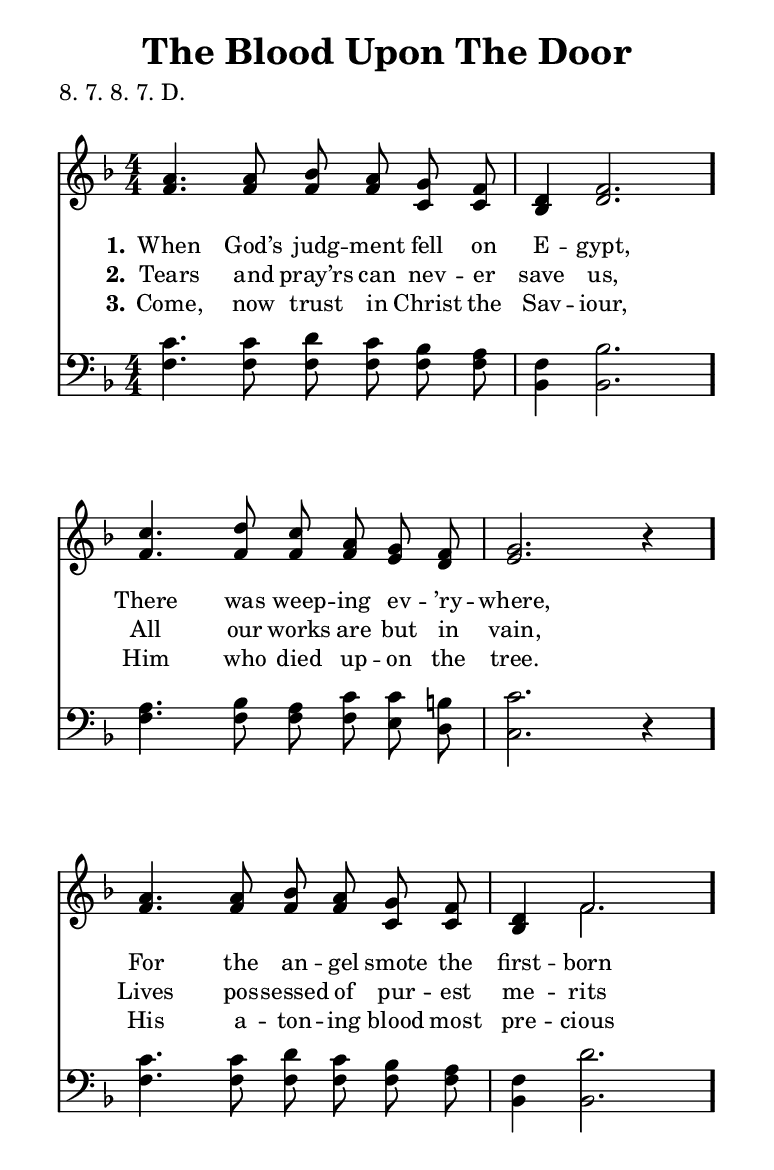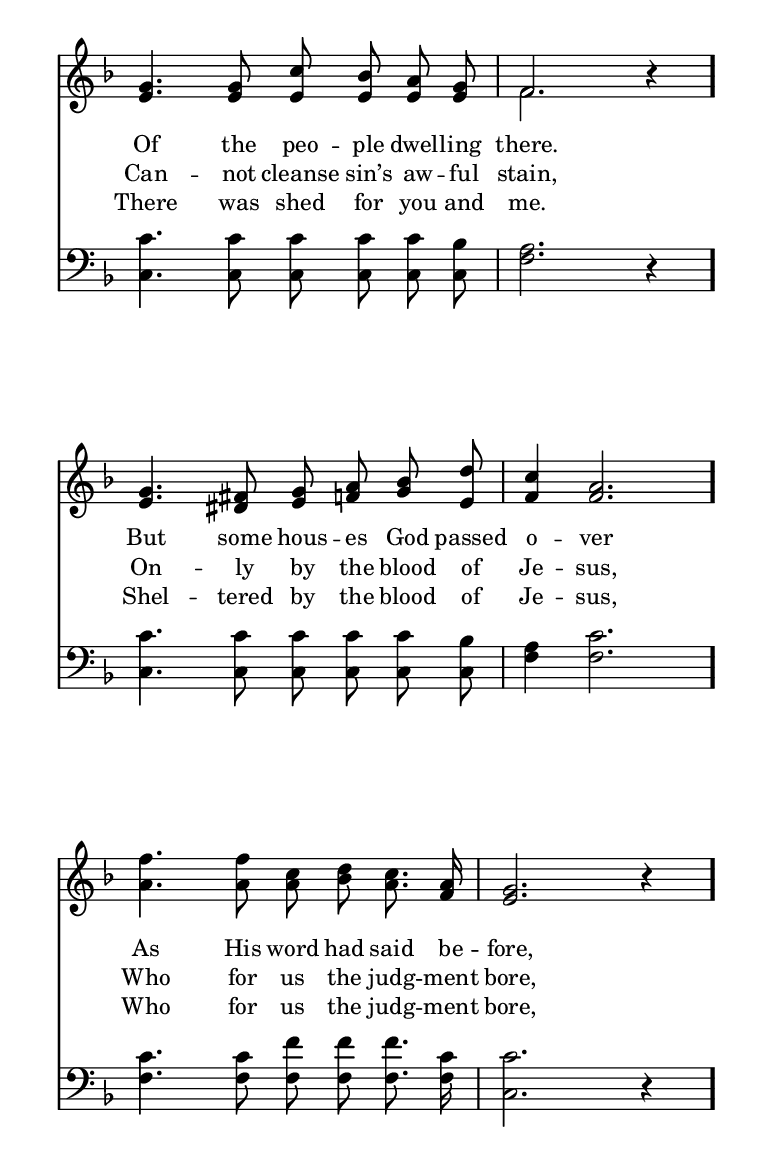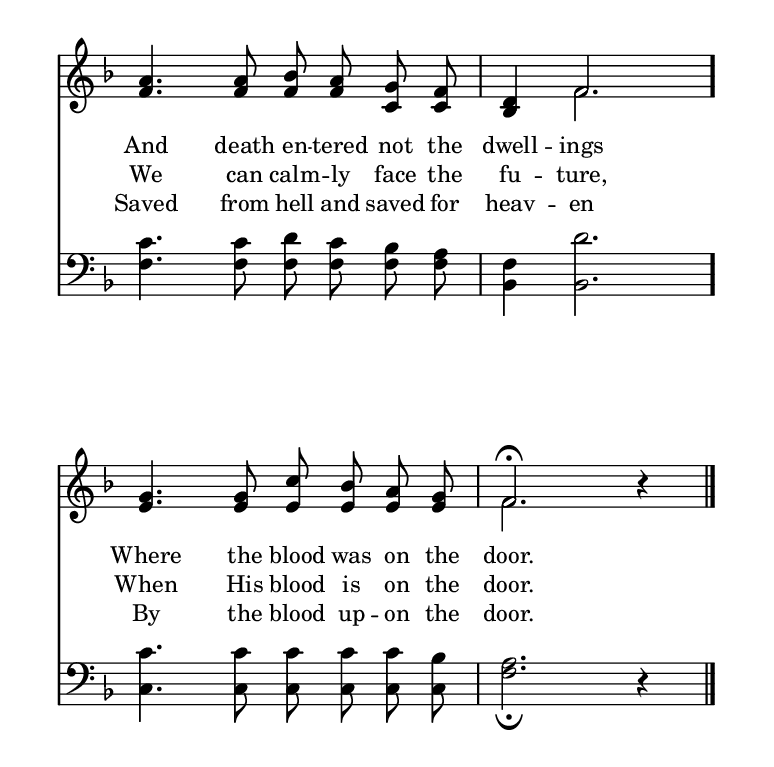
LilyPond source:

\include "common/global.ily"
\paper {
  \include "common/paper.ily"
}

\header{
  %gospel
  hymnnumber = "119"
  title = "The Blood Upon The Door"
  tunename = "Otter Lake"
  meter = "8. 7. 8. 7. D."
  poet = ""
  composer = ""
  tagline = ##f
}

% for fermata in MIDI
ta = { \tempo 4=80 }
tb = { \tempo 4=40 }

patternAA = { c4. c8 c8 c8 c8 c8 | c4 c2. }
patternAB = { c4. c8 c8 c8 c8 c8 | c2. c4 }
patternAC = { c4. c8 c8 c8 c8. c16 | c2. c4 }
patternAD = { c4. c8 c8 c8 c8 c8 | \ta c2. \tb c4 }

global = {
  \include "common/overrides.ily"
  \override Staff.TimeSignature.style = #'numbered
  \time 4/4
  \override Score.MetronomeMark.transparent = ##t % hide all fermata changes too
  \ta
  \key f \major
  \autoBeamOff
}

notesSoprano = {
\global
\relative c'' {

  \changePitch \patternAA { a a bes a g f | d f }
  \changePitch \patternAB { c' d c a g f | g r }
  \changePitch \patternAA { a a bes a g f | d f }
  \changePitch \patternAB { g g c bes a g | f r }

  \changePitch \patternAA { g fis g a bes d | c a }
  \changePitch \patternAC { f' f c d c a | g r }
  \changePitch \patternAA { a a bes a g f | d f }
  \changePitch \patternAD { g g c bes a g | f \fermata r }

  \bar "|."

}
}

notesAlto = {
\global
\relative e' {

  \changePitch \patternAA { f f f f c c | bes d }
  \changePitch \patternAB { f f f f e d | e r }
  \changePitch \patternAA { f f f f c c | bes f' }
  \changePitch \patternAB { e e e e e e | f r }

  \changePitch \patternAA { e dis e f g e | f f }
  \changePitch \patternAC { a a a bes a f | e r }
  \changePitch \patternAA { f f f f c c | bes f' }
  \changePitch \patternAD { e e e e e e | f r }

}
}

notesTenor = {
\global
\relative a {

  \changePitch \patternAA { c c d c bes a | f bes }
  \changePitch \patternAB { a bes a c c b! | c r }
  \changePitch \patternAA { c c d c bes a | f d' }
  \changePitch \patternAB { c c c c c bes | a r }

  \changePitch \patternAA { c c c c c bes | a c }
  \changePitch \patternAC { c c f f f c | c r }
  \changePitch \patternAA { c c d c bes a | f d' }
  \changePitch \patternAD { c c c c c bes | a r }

}
}

notesBass = {
\global
\relative f {

  \changePitch \patternAA { f f f f f f | bes, bes }
  \changePitch \patternAB { f' f f f e d | c r }
  \changePitch \patternAA { f f f f f f | bes, bes }
  \changePitch \patternAB { c c c c c c | f r }

  \changePitch \patternAA { c c c c c c | f f }
  \changePitch \patternAC { f f f f f f | c r }
  \changePitch \patternAA { f f f f f f | bes, bes }
  \changePitch \patternAD { c c c c c c | f_\fermata r }

}
}

wordsA = \lyricmode {
\set stanza = "1."

When God’s judg -- ment fell on E -- gypt, \bar "."
There was weep -- ing ev -- ’ry -- where, \bar "."
For the an -- gel smote the first -- born \bar "."
Of the peo -- ple dwell -- ing there. \bar "."
But some hous -- es God passed o -- ver \bar "."
As His word had said be -- fore, \bar "."
And death en -- tered not the dwell -- ings \bar "."
Where the blood was on the door. \bar "."

}

wordsB = \lyricmode {
\set stanza = "2."

Tears and pray’rs can nev -- er save us,
All our works are but in vain,
Lives pos -- sessed of pur -- est me -- rits
Can -- not cleanse sin’s aw -- ful stain,
On -- ly by the blood of Je -- sus,
Who for us the judg -- ment bore,
We can calm -- ly face the fu -- ture,
When His blood is on the door.

}

wordsC = \lyricmode {
\set stanza = "3."

Come, now trust in Christ the Sav -- iour,
Him who died up -- on the tree.
His a -- ton -- ing blood most pre -- cious
There was shed for you and me.
Shel -- tered by the blood of Je -- sus,
Who for us the judg -- ment bore,
Saved from hell and saved for heav -- en
By the blood up -- on the door.

}

\score {
  \context ChoirStaff <<
    \context Staff = upper <<
      \set Staff.autoBeaming = ##f
      \set ChoirStaff.systemStartDelimiter = #'SystemStartBar
      \set ChoirStaff.printPartCombineTexts = ##f
      \partcombine #'(2 . 9) \notesSoprano \notesAlto
      \context NullVoice = sopranos { \voiceOne << \notesSoprano >> }
      \context NullVoice = altos { \voiceTwo << \notesAlto >> }
      \context Lyrics = one   \lyricsto sopranos \wordsA
      \context Lyrics = two   \lyricsto sopranos \wordsB
      \context Lyrics = three \lyricsto sopranos \wordsC
    >>
    \context Staff = men <<
      \set Staff.autoBeaming = ##f
      \clef bass
      \set ChoirStaff.printPartCombineTexts = ##f
      \partcombine #'(2 . 9) \notesTenor \notesBass
      \context NullVoice = tenors { \voiceOne << \notesTenor >> }
      \context NullVoice = basses { \voiceTwo << \notesBass >> }
    >>
  >>
  \layout {
    \include "common/layout.ily"
  }
  \midi{
    \include "common/midi.ily"
  }
}

\version "2.19.49"  % necessary for upgrading to future LilyPond versions.

% vi:set et ts=2 sw=2 ai nocindent syntax=lilypond:
